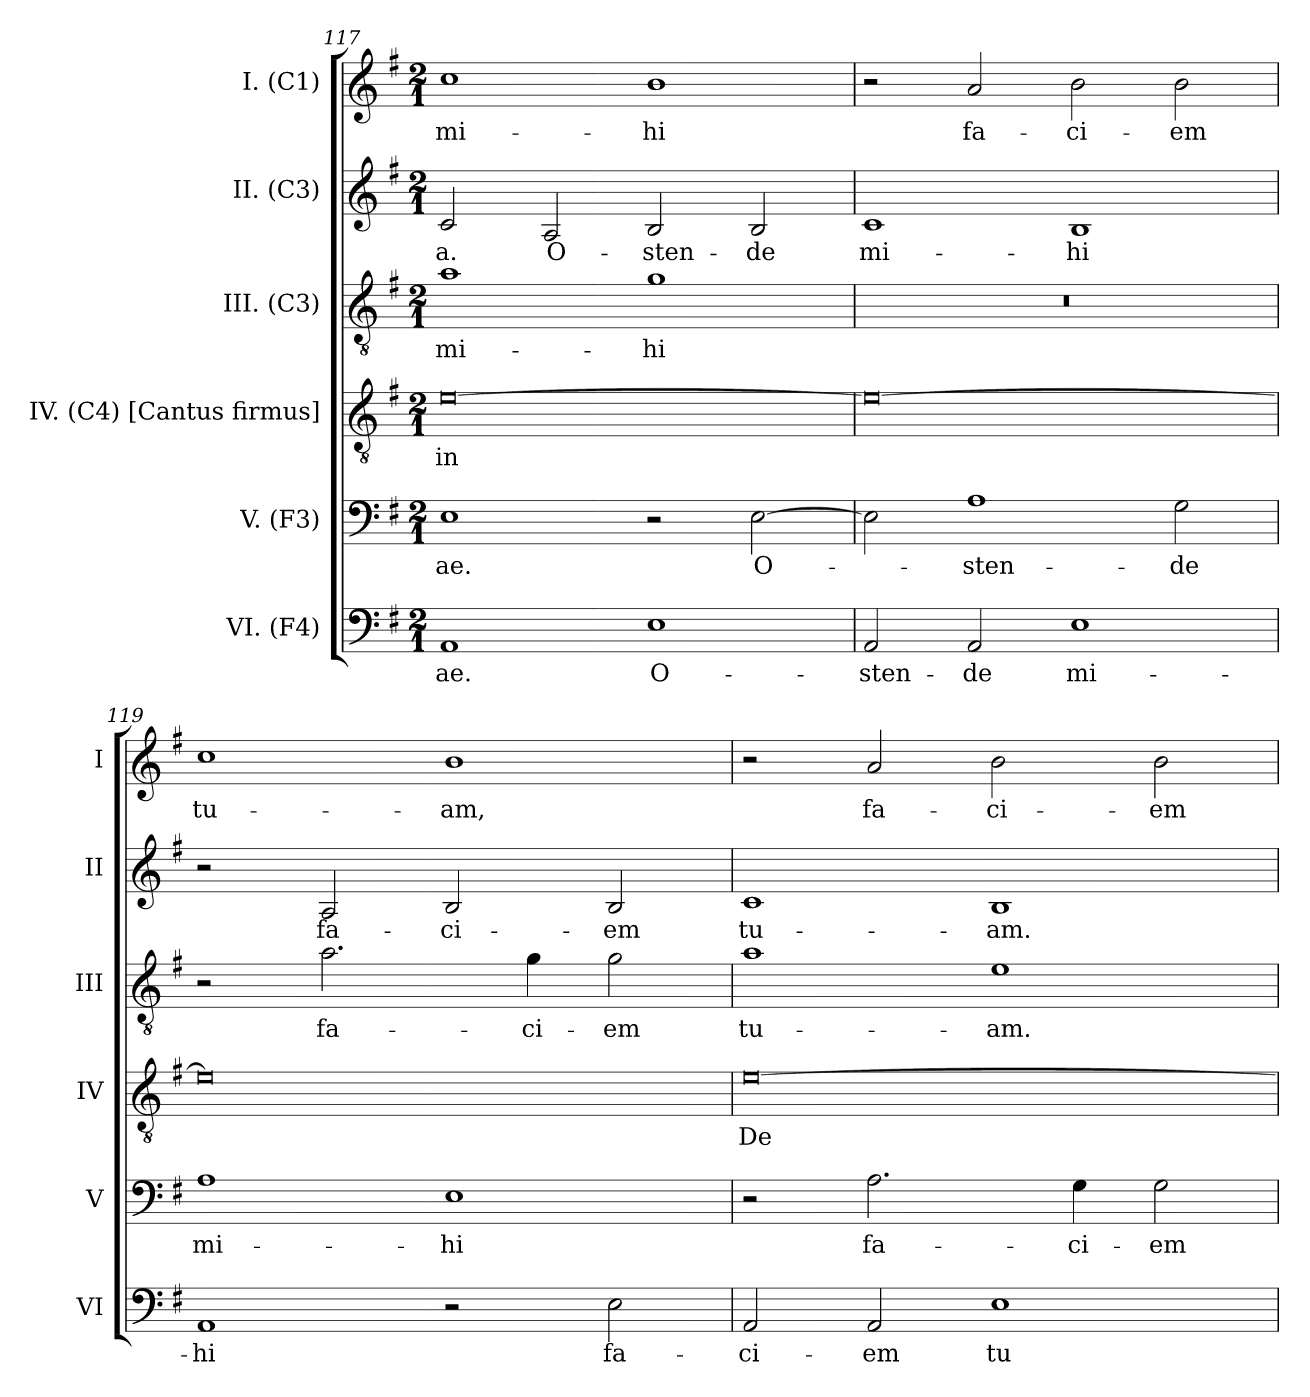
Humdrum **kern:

**kern	**text	**kern	**text	**kern	**text	**kern	**text	**kern	**text	**kern	**text
*part6	*part6	*part5	*part5	*part4	*part4	*part3	*part3	*part2	*part2	*part1	*part1
*staff6	*staff6	*staff5	*staff5	*staff4	*staff4	*staff3	*staff3	*staff2	*staff2	*staff1	*staff1
*I"VI. (F4)	*	*I"V. (F3)	*	*I"IV. (C4) [Cantus firmus]	*	*I"III. (C3)	*	*I"II. (C3)	*	*I"I. (C1)	*
*I'VI	*	*I'V	*	*I'IV	*	*I'III	*	*I'II	*	*I'I	*
*clefF4	*	*clefF4	*	*clefGv2	*	*clefGv2	*	*clefG2	*	*clefG2	*
*	*	*	*	*ITrd7c12	*	*	*	*	*	*	*
*k[f#]	*	*k[f#]	*	*k[f#]	*	*k[f#]	*	*k[f#]	*	*k[f#]	*
*G:	*	*G:	*	*G:	*	*G:	*	*G:	*	*G:	*
*M2/1	*	*M2/1	*	*M2/1	*	*M2/1	*	*M2/1	*	*M2/1	*
=117	=117	=117	=117	=117	=117	=117	=117	=117	=117	=117	=117
!	!LO:LY:b:color=#000000	!	!	!	!	!	!	!	!	!	!
!	!	!	!LO:LY:b:color=#000000	!	!	!	!	!	!	!	!
!	!	!	!	!	!LO:LY:b:color=#000000	!	!	!	!	!	!
!	!	!	!	!	!	!	!LO:LY:b:color=#000000	!	!	!	!
!	!	!	!	!	!	!	!	!	!LO:LY:b:color=#000000	!	!
!	!	!	!	!	!	!	!	!	!	!	!LO:LY:b:color=#000000
1AAi	-ae.	1Ei	-ae.	[0Ei	in	1ai	mi-	2ci/	-a.	1cci	mi-
!	!	!	!	!	!	!	!	!	!LO:LY:b:color=#000000	!	!
.	.	.	.	.	.	.	.	2Ai/	O-	.	.
!	!LO:LY:b:color=#000000	!	!	!	!	!	!	!	!	!	!
!	!	!	!	!	!	!	!LO:LY:b:color=#000000	!	!	!	!
!	!	!	!	!	!	!	!	!	!LO:LY:b:color=#000000	!	!
!	!	!	!	!	!	!	!	!	!	!	!LO:LY:b:color=#000000
1Ei	O-	2r	.	.	.	1gi	-hi	2Bi/	-sten-	1bi	-hi
!	!	!	!LO:LY:b:color=#000000	!	!	!	!	!	!	!	!
!	!	!	!	!	!	!	!	!	!LO:LY:b:color=#000000	!	!
.	.	[2Ei\	O-	.	.	.	.	2Bi/	-de	.	.
!!LO:PB:g=z
=118	=118	=118	=118	=118	=118	=118	=118	=118	=118	=118	=118
!	!LO:LY:b:color=#000000	!	!	!	!	!LO:N:vis=1	!	!	!	!	!
!	!	!	!	!	!	!	!	!	!LO:LY:b:color=#000000	!	!
2AAi/	-sten-	2Ei\]	.	0Ei_	.	0r	.	1ci	mi-	2r	.
!	!LO:LY:b:color=#000000	!	!	!	!	!	!	!	!	!	!
!	!	!	!LO:LY:b:color=#000000	!	!	!	!	!	!	!	!
!	!	!	!	!	!	!	!	!	!	!	!LO:LY:b:color=#000000
2AAi/	-de	1Ai	-sten-	.	.	.	.	.	.	2ai/	fa-
!	!LO:LY:b:color=#000000	!	!	!	!	!	!	!	!	!	!
!	!	!	!	!	!	!	!	!	!LO:LY:b:color=#000000	!	!
!	!	!	!	!	!	!	!	!	!	!	!LO:LY:b:color=#000000
1Ei	mi-	.	.	.	.	.	.	1Bi	-hi	2bi\	-ci-
!	!	!	!LO:LY:b:color=#000000	!	!	!	!	!	!	!	!
!	!	!	!	!	!	!	!	!	!	!	!LO:LY:b:color=#000000
.	.	2Gi\	-de	.	.	.	.	.	.	2bi\	-em
=119	=119	=119	=119	=119	=119	=119	=119	=119	=119	=119	=119
!	!LO:LY:b:color=#000000	!	!	!	!	!	!	!	!	!	!
!	!	!	!LO:LY:b:color=#000000	!	!	!	!	!	!	!	!
!	!	!	!	!	!	!	!	!	!	!	!LO:LY:b:color=#000000
1AAi	-hi	1Ai	mi-	0Ei]	.	2r	.	2r	.	1cci	tu-
!	!	!	!	!	!	!	!LO:LY:b:color=#000000	!	!	!	!
!	!	!	!	!	!	!	!	!	!LO:LY:b:color=#000000	!	!
.	.	.	.	.	.	2.ai\	fa-	2Ai/	fa-	.	.
!	!	!	!LO:LY:b:color=#000000	!	!	!	!	!	!	!	!
!	!	!	!	!	!	!	!	!	!LO:LY:b:color=#000000	!	!
!	!	!	!	!	!	!	!	!	!	!	!LO:LY:b:color=#000000
2r	.	1Ei	-hi	.	.	.	.	2Bi/	-ci-	1bi	-am,
!	!	!	!	!	!	!	!LO:LY:b:color=#000000	!	!	!	!
.	.	.	.	.	.	4gi\	-ci-	.	.	.	.
!	!LO:LY:b:color=#000000	!	!	!	!	!	!	!	!	!	!
!	!	!	!	!	!	!	!LO:LY:b:color=#000000	!	!	!	!
!	!	!	!	!	!	!	!	!	!LO:LY:b:color=#000000	!	!
2Ei\	fa-	.	.	.	.	2gi\	-em	2Bi/	-em	.	.
=120	=120	=120	=120	=120	=120	=120	=120	=120	=120	=120	=120
!	!LO:LY:b:color=#000000	!	!	!	!	!	!	!	!	!	!
!	!	!	!	!	!LO:LY:b:color=#000000	!	!	!	!	!	!
!	!	!	!	!	!	!	!LO:LY:b:color=#000000	!	!	!	!
!	!	!	!	!	!	!	!	!	!LO:LY:b:color=#000000	!	!
2AAi/	-ci-	2r	.	[0Ei	De-	1ai	tu-	1ci	tu-	2r	.
!	!LO:LY:b:color=#000000	!	!	!	!	!	!	!	!	!	!
!	!	!	!LO:LY:b:color=#000000	!	!	!	!	!	!	!	!
!	!	!	!	!	!	!	!	!	!	!	!LO:LY:b:color=#000000
2AAi/	-em	2.Ai\	fa-	.	.	.	.	.	.	2ai/	fa-
!	!LO:LY:b:color=#000000	!	!	!	!	!	!	!	!	!	!
!	!	!	!	!	!	!	!LO:LY:b:color=#000000	!	!	!	!
!	!	!	!	!	!	!	!	!	!LO:LY:b:color=#000000	!	!
!	!	!	!	!	!	!	!	!	!	!	!LO:LY:b:color=#000000
1Ei	tu-	.	.	.	.	1ei	-am.	1Bi	-am.	2bi\	-ci-
!	!	!	!LO:LY:b:color=#000000	!	!	!	!	!	!	!	!
.	.	4Gi\	-ci-	.	.	.	.	.	.	.	.
!	!	!	!LO:LY:b:color=#000000	!	!	!	!	!	!	!	!
!	!	!	!	!	!	!	!	!	!	!	!LO:LY:b:color=#000000
.	.	2Gi\	-em	.	.	.	.	.	.	2bi\	-em
=	=	=	=	=	=	=	=	=	=	=	=
*-	*-	*-	*-	*-	*-	*-	*-	*-	*-	*-	*-
